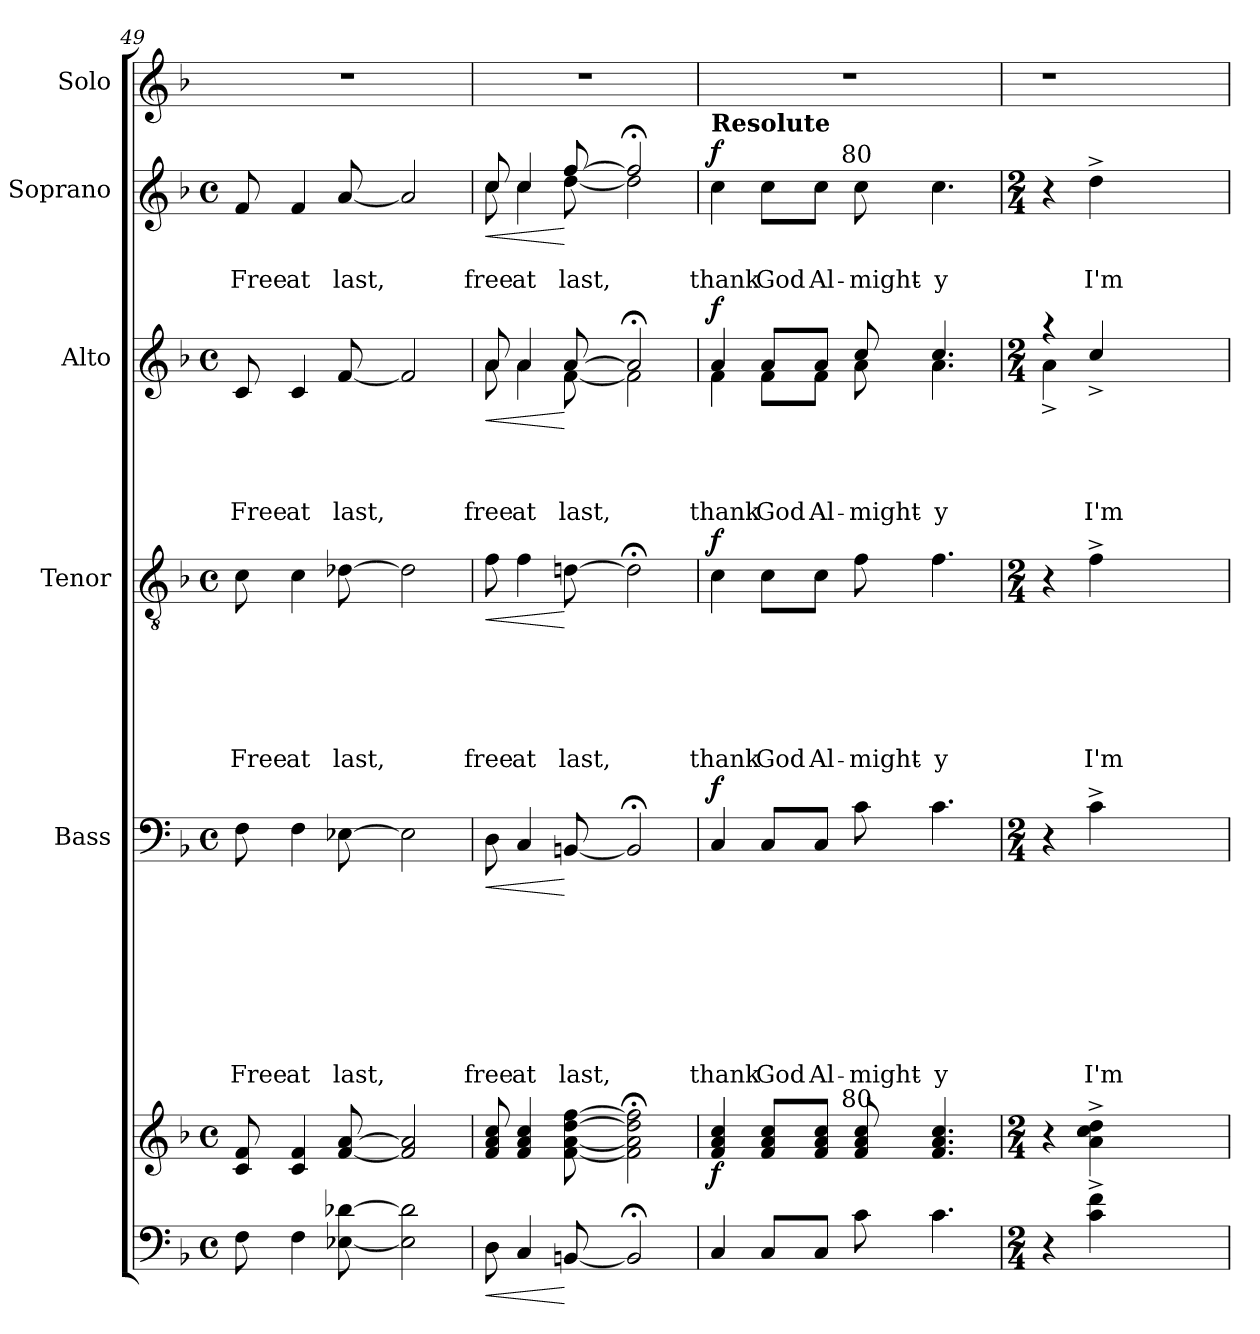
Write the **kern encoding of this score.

**kern	**dynam	**kern	**dynam	**kern	**text	**text	**text	**text	**text	**text	**text	**text	**dynam	**kern	**text	**text	**text	**text	**text	**text	**dynam	**kern	**text	**text	**text	**text	**dynam	**kern	**text	**text	**dynam	**kern
*part7	*part7	*part6	*part6	*part5	*part5	*part5	*part5	*part5	*part5	*part5	*part5	*part5	*part5	*part4	*part4	*part4	*part4	*part4	*part4	*part4	*part4	*part3	*part3	*part3	*part3	*part3	*part3	*part2	*part2	*part2	*part2	*part1
*staff7	*staff7	*staff6	*staff6	*staff5	*staff5	*staff5	*staff5	*staff5	*staff5	*staff5	*staff5	*staff5	*staff5	*staff4	*staff4	*staff4	*staff4	*staff4	*staff4	*staff4	*staff4	*staff3	*staff3	*staff3	*staff3	*staff3	*staff3	*staff2	*staff2	*staff2	*staff2	*staff1
*	*	*	*	*I"Bass	*	*	*	*	*	*	*	*	*	*I"Tenor	*	*	*	*	*	*	*	*I"Alto	*	*	*	*	*	*I"Soprano	*	*	*	*I"Solo
*	*	*	*	*I'B	*	*	*	*	*	*	*	*	*	*I'T	*	*	*	*	*	*	*	*I'A	*	*	*	*	*	*I'S	*	*	*	*I'Solo
*clefF4	*	*clefG2	*	*clefF4	*	*	*	*	*	*	*	*	*	*clefGv2	*	*	*	*	*	*	*	*clefG2	*	*	*	*	*	*clefG2	*	*	*	*clefG2
*k[b-]	*	*k[b-]	*	*k[b-]	*	*	*	*	*	*	*	*	*	*k[b-]	*	*	*	*	*	*	*	*k[b-]	*	*	*	*	*	*k[b-]	*	*	*	*k[b-]
*F:	*	*F:	*	*F:	*	*	*	*	*	*	*	*	*	*F:	*	*	*	*	*	*	*	*F:	*	*	*	*	*	*F:	*	*	*	*F:
*M4/4	*	*M4/4	*	*M4/4	*	*	*	*	*	*	*	*	*	*M4/4	*	*	*	*	*	*	*	*M4/4	*	*	*	*	*	*M4/4	*	*	*	*
*met(c)	*	*met(c)	*	*met(c)	*	*	*	*	*	*	*	*	*	*met(c)	*	*	*	*	*	*	*	*met(c)	*	*	*	*	*	*met(c)	*	*	*	*
=49	=49	=49	=49	=49	=49	=49	=49	=49	=49	=49	=49	=49	=49	=49	=49	=49	=49	=49	=49	=49	=49	=49	=49	=49	=49	=49	=49	=49	=49	=49	=49	=49
!	!	!	!	!	!	!	!	!	!	!	!	!LO:LY:b	!	!	!	!	!	!	!	!LO:LY:b	!	!	!	!	!	!LO:LY:b	!	!	!	!LO:LY:b	!	!
8F\	.	8c/ 8f/	.	8F\	.	.	.	.	.	.	.	Free	.	8c\	.	.	.	.	.	Free	.	8c/	.	.	.	Free	.	8f/	.	Free	.	1r
!	!	!	!	!	!	!	!	!	!	!	!	!LO:LY:b	!	!	!	!	!	!	!	!LO:LY:b	!	!	!	!	!	!LO:LY:b	!	!	!	!LO:LY:b	!	!
4F\	.	4c/ 4f/	.	4F\	.	.	.	.	.	.	.	at	.	4c\	.	.	.	.	.	at	.	4c/	.	.	.	at	.	4f/	.	at	.	.
!	!	!	!	!	!	!	!	!	!	!	!	!LO:LY:b	!	!	!	!	!	!	!	!LO:LY:b	!	!	!	!	!	!LO:LY:b	!	!	!	!LO:LY:b	!	!
[<8E-X\ [>8d-X\	.	[<8f/ [>8a/	.	[>8E-X\	.	.	.	.	.	.	.	last,	.	[>8d-X\	.	.	.	.	.	last,	.	[<8f/	.	.	.	last,	.	[<8a/	.	last,	.	.
2E-\] 2d-\]	.	2f/] 2a/]	.	2E-\]	.	.	.	.	.	.	.	.	.	2d-\]	.	.	.	.	.	.	.	2f/]	.	.	.	.	.	2a/]	.	.	.	.
=50	=50	=50	=50	=50	=50	=50	=50	=50	=50	=50	=50	=50	=50	=50	=50	=50	=50	=50	=50	=50	=50	=50	=50	=50	=50	=50	=50	=50	=50	=50	=50	=50
!	!LO:HP:b	!	!	!	!	!	!	!	!	!	!	!LO:LY:b	!LO:HP:b	!	!	!	!	!	!	!LO:LY:b	!LO:HP:b	!	!	!	!	!LO:LY:b	!LO:HP:b	!	!	!LO:LY:b	!LO:HP:b	!
*	*	*	*	*	*	*	*	*	*	*	*	*	*	*	*	*	*	*	*	*	*	*^	*	*	*	*	*	*^	*	*	*	*
8D\	<	8f/ 8a/ 8cc/	.	8D\	.	.	.	.	.	.	.	free	<	8f\	.	.	.	.	.	free	<	8a/	8a\	.	.	.	free	<	8cc/	8cc\	.	free	<	1r
!	!	!	!	!	!	!	!	!	!	!	!	!LO:LY:b	!	!	!	!	!	!	!	!LO:LY:b	!	!	!	!	!	!	!LO:LY:b	!	!	!	!	!LO:LY:b	!	!
4C/	.	4f/ 4a/ 4cc/	.	4C/	.	.	.	.	.	.	.	at	.	4f\	.	.	.	.	.	at	.	4a/	4a\	.	.	.	at	.	4cc/	4cc\	.	at	.	.
!	!	!	!	!	!	!	!	!	!	!	!	!LO:LY:b	!	!	!	!	!	!	!	!LO:LY:b	!	!	!	!	!	!	!LO:LY:b	!	!	!	!	!LO:LY:b	!	!
[<8BBn/	[	[<8f\ [<8a\ [>8dd\ [>8ff\	.	[<8BBn/	.	.	.	.	.	.	.	last,	[	[>8dn\	.	.	.	.	.	last,	[	[>8a/	[<8f\	.	.	.	last,	[	[>8ff/	[<8dd\	.	last,	[	.
2BB;/]	.	2f\];< 2a\];< 2dd\];< 2ff\];<	.	2BB;/]	.	.	.	.	.	.	.	.	.	2d;<\]	.	.	.	.	.	.	.	2a;</]	2f\]	.	.	.	.	.	2ff;</]	2dd\]	.	.	.	.
!!LO:LB:g=z
=51	=51	=51	=51	=51	=51	=51	=51	=51	=51	=51	=51	=51	=51	=51	=51	=51	=51	=51	=51	=51	=51	=51	=51	=51	=51	=51	=51	=51	=51	=51	=51	=51	=51	=51
!	!	!	!	!	!	!	!	!	!	!	!	!	!	!	!	!	!	!	!	!	!	!	!	!	!	!	!	!	!LO:TX:a:B:t=Resolute	!	!	!	!	!
!	!	!LO:TX:a:B:t=Resolute	!	!	!	!	!	!	!	!	!	!	!	!	!	!	!	!	!	!	!	!	!	!	!	!	!	!	!	!	!	!	!	!
!	!	!	!LO:DY:b	!	!	!	!	!	!	!	!	!LO:LY:b	!LO:DY:a	!	!	!	!	!	!	!LO:LY:b	!LO:DY:a	!	!	!	!	!	!LO:LY:b	!LO:DY:a	!	!	!	!LO:LY:b	!LO:DY:a	!
*	*	*^	*	*	*	*	*	*	*	*	*	*	*	*	*	*	*	*	*	*	*	*	*	*	*	*	*	*	*	*	*	*	*	*
4C/	.	4f/ 4a/ 4cc/	4...ryy	f	4C/	.	.	.	.	.	.	.	thank	f	4c\	.	.	.	.	.	thank	f	4a/	4f\	.	.	.	thank	f	4cc\	4...ryy	.	thank	f	1r
!	!	!	!	!	!	!	!	!	!	!	!	!	!LO:LY:b	!	!	!	!	!	!	!	!LO:LY:b	!	!	!	!	!	!	!LO:LY:b	!	!	!	!	!LO:LY:b	!	!
8C/L	.	8f/ 8a/ 8cc/L	.	.	8C/L	.	.	.	.	.	.	.	God	.	8c\L	.	.	.	.	.	God	.	8a/L	8f\L	.	.	.	God	.	8cc\L	.	.	God	.	.
!	!	!	!	!	!	!	!	!	!	!	!	!	!LO:LY:b	!	!	!	!	!	!	!	!LO:LY:b	!	!	!	!	!	!	!LO:LY:b	!	!	!	!	!LO:LY:b	!	!
8C/J	.	8f/ 8a/ 8cc/J	.	.	8C/J	.	.	.	.	.	.	.	Al-	.	8c\J	.	.	.	.	.	Al-	.	8a/J	8f\J	.	.	.	Al-	.	8cc\J	.	.	Al-	.	.
!	!	!	!	!	!	!	!	!	!	!	!	!	!	!	!	!	!	!	!	!	!	!	!	!	!	!	!	!	!	!	!LO:TX:a:t=80	!	!	!	!
!	!	!	!LO:TX:a:t=80	!	!	!	!	!	!	!	!	!	!	!	!	!	!	!	!	!	!	!	!	!	!	!	!	!	!	!	!	!	!	!	!
.	.	.	2ryy	.	.	.	.	.	.	.	.	.	.	.	.	.	.	.	.	.	.	.	.	.	.	.	.	.	.	.	2ryy	.	.	.	.
!	!	!	!	!	!	!	!	!	!	!	!	!	!LO:LY:b	!	!	!	!	!	!	!	!LO:LY:b	!	!	!	!	!	!	!LO:LY:b	!	!	!	!	!LO:LY:b	!	!
8c\	.	8f/ 8a/ 8cc/	.	.	8c\	.	.	.	.	.	.	.	-might-	.	8f\	.	.	.	.	.	-might-	.	8cc/	8a\	.	.	.	-might-	.	8cc\	.	.	-might-	.	.
!	!	!	!	!	!	!	!	!	!	!	!	!	!LO:LY:b	!	!	!	!	!	!	!	!LO:LY:b	!	!	!	!	!	!	!LO:LY:b	!	!	!	!	!LO:LY:b	!	!
4.c\	.	4.f/ 4.a/ 4.cc/	.	.	4.c\	.	.	.	.	.	.	.	-y	.	4.f\	.	.	.	.	.	-y	.	4.cc/	4.a\	.	.	.	-y	.	4.cc\	.	.	-y	.	.
.	.	.	32ryy	.	.	.	.	.	.	.	.	.	.	.	.	.	.	.	.	.	.	.	.	.	.	.	.	.	.	.	32ryy	.	.	.	.
*	*	*v	*v	*	*	*	*	*	*	*	*	*	*	*	*	*	*	*	*	*	*	*	*	*	*	*	*	*	*	*v	*v	*	*	*	*
=52	=52	=52	=52	=52	=52	=52	=52	=52	=52	=52	=52	=52	=52	=52	=52	=52	=52	=52	=52	=52	=52	=52	=52	=52	=52	=52	=52	=52	=52	=52	=52	=52	=52
*M2/4	*	*M2/4	*	*M2/4	*	*	*	*	*	*	*	*	*	*M2/4	*	*	*	*	*	*	*	*M2/4	*	*	*	*	*	*	*M2/4	*	*	*	*
4r	.	4r	.	4r	.	.	.	.	.	.	.	.	.	4r	.	.	.	.	.	.	.	4raa	4a^<\	.	.	.	.	.	4r	.	.	.	1r
!	!	!	!	!	!	!	!	!	!	!	!	!LO:LY:b	!	!	!	!	!	!	!	!LO:LY:b	!	!	!	!	!	!	!LO:LY:b	!	!	!	!LO:LY:b	!	!
4c\^> 4f\^>	.	4a\^> 4cc\^> 4dd\^>	.	4c^>\	.	.	.	.	.	.	.	I'm	.	4f^>\	.	.	.	.	.	I'm	.	4cc^>/	2ryy	.	.	.	I'm	.	4dd^>\	.	I'm	.	.
2ryy	.	2ryy	.	2ryy	.	.	.	.	.	.	.	.	.	2ryy	.	.	.	.	.	.	.	2ryy	.	.	.	.	.	.	2ryy	.	.	.	.
.	.	.	.	.	.	.	.	.	.	.	.	.	.	.	.	.	.	.	.	.	.	.	4ryy	.	.	.	.	.	.	.	.	.	.
*	*	*	*	*	*	*	*	*	*	*	*	*	*	*	*	*	*	*	*	*	*	*v	*v	*	*	*	*	*	*	*	*	*	*
=	=	=	=	=	=	=	=	=	=	=	=	=	=	=	=	=	=	=	=	=	=	=	=	=	=	=	=	=	=	=	=	=
*-	*-	*-	*-	*-	*-	*-	*-	*-	*-	*-	*-	*-	*-	*-	*-	*-	*-	*-	*-	*-	*-	*-	*-	*-	*-	*-	*-	*-	*-	*-	*-	*-
